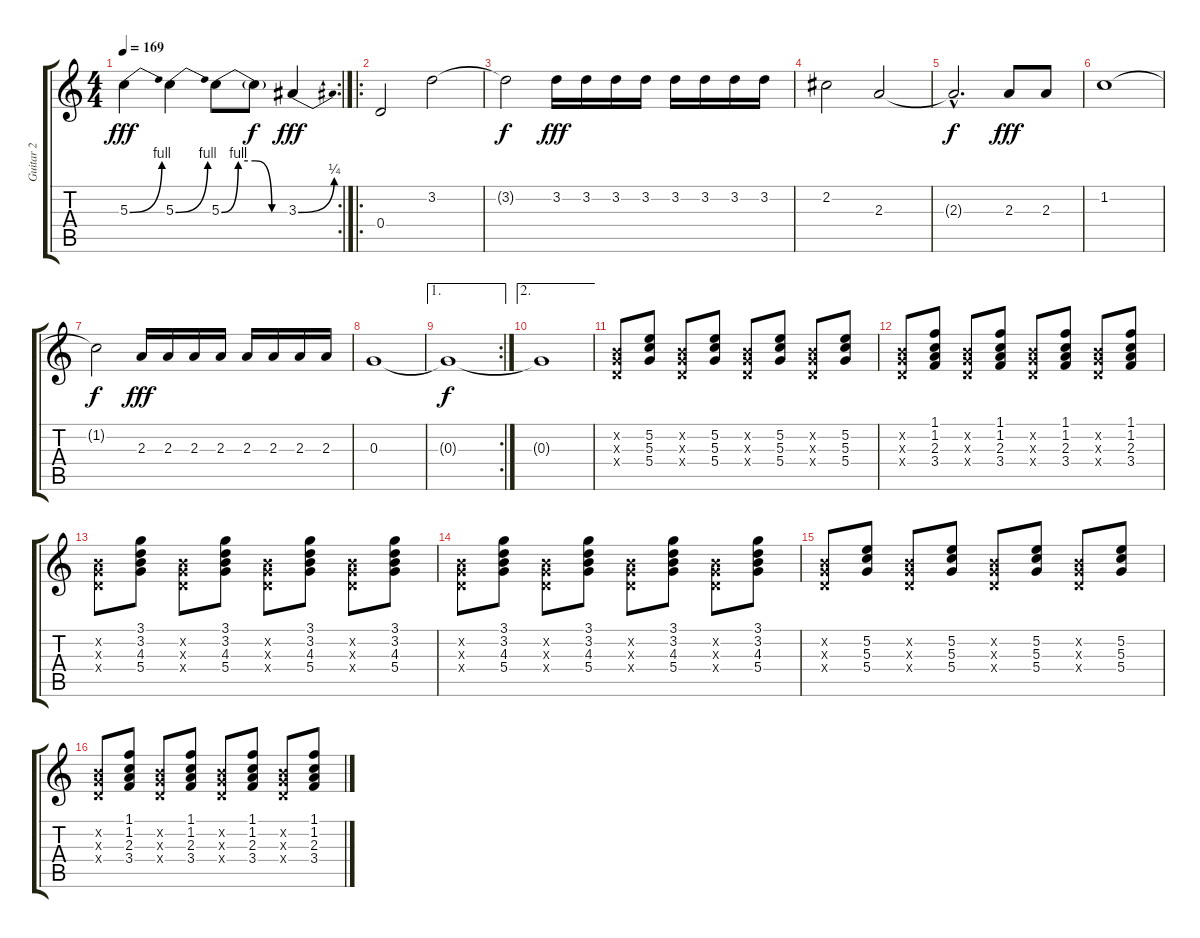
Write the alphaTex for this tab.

\track ("Guitar 2" "Guitar 2") {instrument overdrivenguitar}
\staff {score tabs}
\tuning (E4 B3 G3 D3 A2 E2) {hide}
\rc 2
\ts (4 4)
\tempo 169
\clef g2
\ks c
5.3{be (bend 0 0 60 4)}.4{dy fff} 5.3{be (bend 0 0 60 4)}.4 5.3{be (custom 0 0 15 4 30 4 45 0 60 0)}.8 5.3{t}.8{dy f} 3.3{be (bend 0 0 60 1)}.4{dy fff} |
\ro
0.4.2{volume 16 balance 8 instrument distortionguitar} 3.2.2 |
3.2{t}.2{dy f} 3.2.16{dy fff} 3.2.16 3.2.16 3.2.16 3.2.16 3.2.16 3.2.16 3.2.16 |
2.2.2{volume 16 balance 8 instrument distortionguitar} 2.3.2 |
2.3{hac t}.2{d dy f} 2.3.8{dy fff} 2.3.8 |
1.2.1{volume 16 balance 8 instrument distortionguitar} |
1.2{t}.2{dy f} 2.3.16{dy fff} 2.3.16 2.3.16 2.3.16 2.3.16 2.3.16 2.3.16 2.3.16 |
0.3.1{volume 16 balance 8 instrument distortionguitar} |
\ae 1
\rc 2
0.3{t}.1{dy f} |
\ae 2
0.3{t}.1 |
(0.2{x} 0.3{x} 0.4{x}).8{volume 13 balance 13 instrument overdrivenguitar} (5.2 5.3 5.4).8 (0.2{x} 0.3{x} 0.4{x}).8 (5.2 5.3 5.4).8 (0.2{x} 0.3{x} 0.4{x}).8 (5.2 5.3 5.4).8 (0.2{x} 0.3{x} 0.4{x}).8 (5.2 5.3 5.4).8 |
(0.2{x} 0.3{x} 0.4{x}).8 (1.1 1.2 2.3 3.4).8 (0.2{x} 0.3{x} 0.4{x}).8 (1.1 1.2 2.3 3.4).8 (0.2{x} 0.3{x} 0.4{x}).8 (1.1 1.2 2.3 3.4).8 (0.2{x} 0.3{x} 0.4{x}).8 (1.1 1.2 2.3 3.4).8 |
(0.2{x} 0.3{x} 0.4{x}).8 (3.1 3.2 4.3 5.4).8 (0.2{x} 0.3{x} 0.4{x}).8 (3.1 3.2 4.3 5.4).8 (0.2{x} 0.3{x} 0.4{x}).8 (3.1 3.2 4.3 5.4).8 (0.2{x} 0.3{x} 0.4{x}).8 (3.1 3.2 4.3 5.4).8 |
(0.2{x} 0.3{x} 0.4{x}).8 (3.1 3.2 4.3 5.4).8 (0.2{x} 0.3{x} 0.4{x}).8 (3.1 3.2 4.3 5.4).8 (0.2{x} 0.3{x} 0.4{x}).8 (3.1 3.2 4.3 5.4).8 (0.2{x} 0.3{x} 0.4{x}).8 (3.1 3.2 4.3 5.4).8 |
(0.2{x} 0.3{x} 0.4{x}).8 (5.2 5.3 5.4).8 (0.2{x} 0.3{x} 0.4{x}).8 (5.2 5.3 5.4).8 (0.2{x} 0.3{x} 0.4{x}).8 (5.2 5.3 5.4).8 (0.2{x} 0.3{x} 0.4{x}).8 (5.2 5.3 5.4).8 |
(0.2{x} 0.3{x} 0.4{x}).8 (1.1 1.2 2.3 3.4).8 (0.2{x} 0.3{x} 0.4{x}).8 (1.1 1.2 2.3 3.4).8 (0.2{x} 0.3{x} 0.4{x}).8 (1.1 1.2 2.3 3.4).8 (0.2{x} 0.3{x} 0.4{x}).8 (1.1 1.2 2.3 3.4).8
